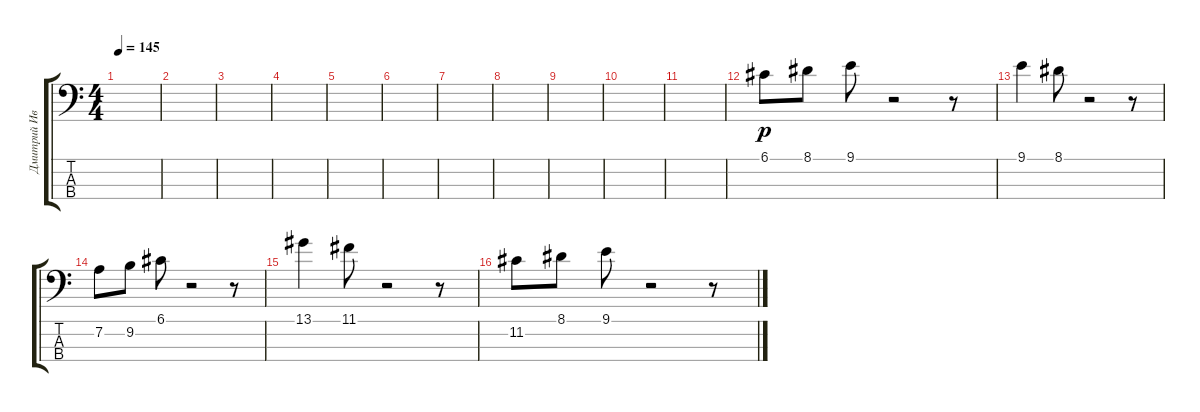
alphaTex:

\track ("Дмитрий Иванов" "Дмитрий Ив") {instrument contrabass}
\staff {score tabs}
\tuning (G2 D2 A1 E1) {hide}
\ts (4 4)
\tempo 145
\clef f4
\ks c
|
|
|
|
|
|
|
|
|
|
|
6.1.8{dy p} 8.1.8 9.1.8 r.2 r.8 |
9.1.4 8.1.8 r.2 r.8 |
7.2.8 9.2.8 6.1.8 r.2 r.8 |
13.1.4 11.1.8 r.2 r.8 |
11.2.8 8.1.8 9.1.8 r.2 r.8
